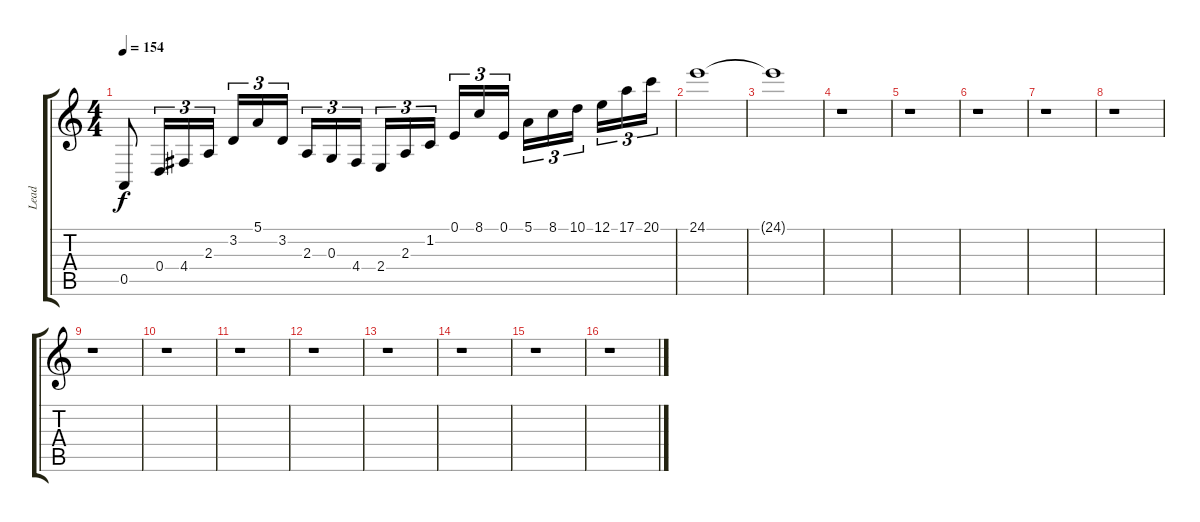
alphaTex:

\track ("Lead" "Lead") {instrument lead1square}
\staff {score tabs}
\tuning (E4 B3 G3 D3 A2 E2) {hide}
\ts (4 4)
\tempo 154
\clef g2
\ks c
0.5{t}.8{dy f} 0.4.16{tu (3 2)} 4.4.16{tu (3 2)} 2.3.16{tu (3 2)} 3.2.16{tu (3 2)} 5.1.16{tu (3 2)} 3.2.16{tu (3 2)} 2.3.16{tu (3 2)} 0.3.16{tu (3 2)} 4.4.16{tu (3 2)} 2.4.16{tu (3 2)} 2.3.16{tu (3 2)} 1.2.16{tu (3 2)} 0.1.16{tu (3 2)} 8.1.16{tu (3 2)} 0.1.16{tu (3 2)} 5.1.16{tu (3 2)} 8.1.16{tu (3 2)} 10.1.16{tu (3 2)} 12.1.16{tu (3 2)} 17.1.16{tu (3 2)} 20.1.16{tu (3 2)} |
24.1.1 |
24.1{t}.1 |
r.1 |
r.1 |
r.1 |
r.1 |
r.1 |
r.1 |
r.1 |
r.1 |
r.1 |
r.1 |
r.1 |
r.1 |
r.1
